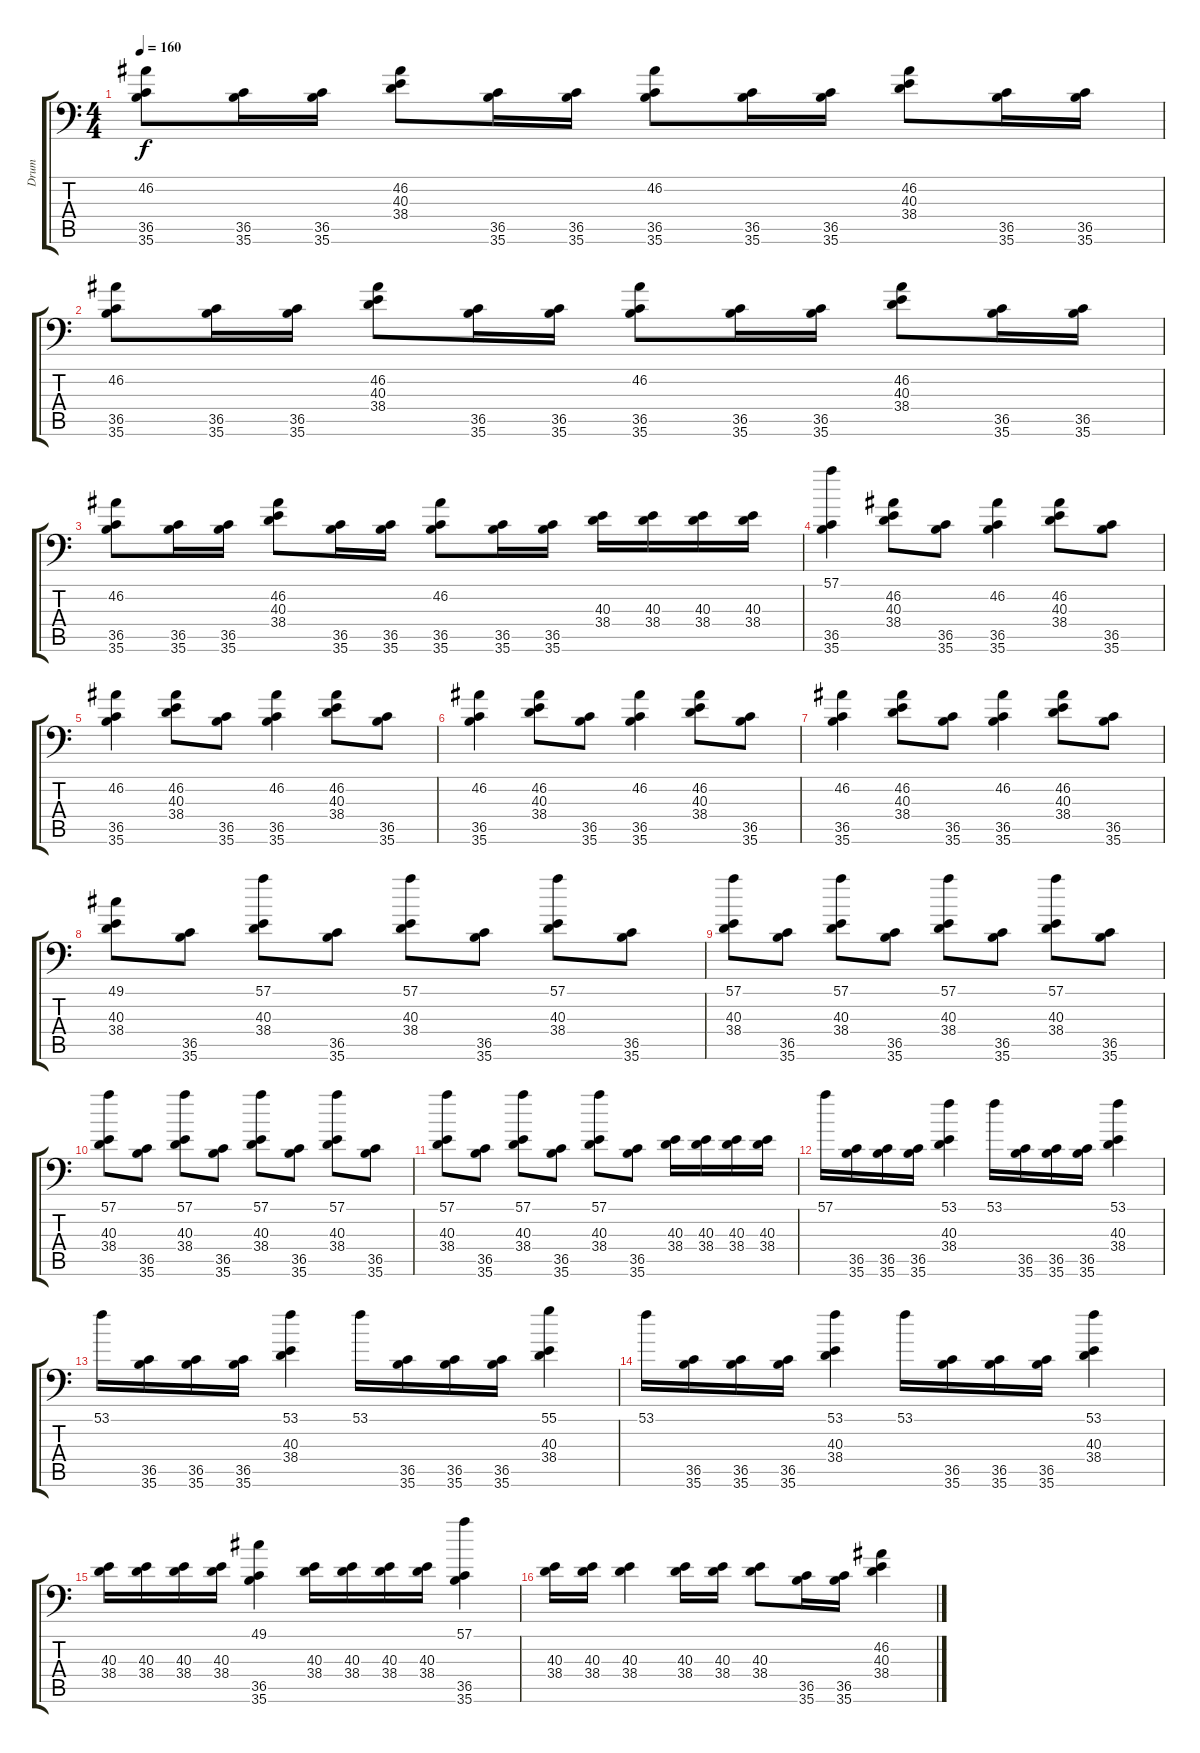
\track ("Drum" "Drum") {instrument acousticgrandpiano}
\staff {score tabs}
\tuning (C-1 C-1 C-1 C-1 C-1 C-1) {hide}
\ts (4 4)
\tempo 160
\clef f4
\ks c
(46.2 36.5 35.6).8{dy f} (36.5 35.6).16 (36.5 35.6).16 (46.2 40.3 38.4).8 (36.5 35.6).16 (36.5 35.6).16 (46.2 36.5 35.6).8 (36.5 35.6).16 (36.5 35.6).16 (46.2 40.3 38.4).8 (36.5 35.6).16 (36.5 35.6).16 |
(46.2 36.5 35.6).8 (36.5 35.6).16 (36.5 35.6).16 (46.2 40.3 38.4).8 (36.5 35.6).16 (36.5 35.6).16 (46.2 36.5 35.6).8 (36.5 35.6).16 (36.5 35.6).16 (46.2 40.3 38.4).8 (36.5 35.6).16 (36.5 35.6).16 |
(46.2 36.5 35.6).8 (36.5 35.6).16 (36.5 35.6).16 (46.2 40.3 38.4).8 (36.5 35.6).16 (36.5 35.6).16 (46.2 36.5 35.6).8 (36.5 35.6).16 (36.5 35.6).16 (40.3 38.4).16 (40.3 38.4).16 (40.3 38.4).16 (40.3 38.4).16 |
(57.1 36.5 35.6).4 (46.2 40.3 38.4).8 (36.5 35.6).8 (46.2 36.5 35.6).4 (46.2 40.3 38.4).8 (36.5 35.6).8 |
(46.2 36.5 35.6).4 (46.2 40.3 38.4).8 (36.5 35.6).8 (46.2 36.5 35.6).4 (46.2 40.3 38.4).8 (36.5 35.6).8 |
(46.2 36.5 35.6).4 (46.2 40.3 38.4).8 (36.5 35.6).8 (46.2 36.5 35.6).4 (46.2 40.3 38.4).8 (36.5 35.6).8 |
(46.2 36.5 35.6).4 (46.2 40.3 38.4).8 (36.5 35.6).8 (46.2 36.5 35.6).4 (46.2 40.3 38.4).8 (36.5 35.6).8 |
(49.1 40.3 38.4).8 (36.5 35.6).8 (57.1 40.3 38.4).8 (36.5 35.6).8 (57.1 40.3 38.4).8 (36.5 35.6).8 (57.1 40.3 38.4).8 (36.5 35.6).8 |
(57.1 40.3 38.4).8 (36.5 35.6).8 (57.1 40.3 38.4).8 (36.5 35.6).8 (57.1 40.3 38.4).8 (36.5 35.6).8 (57.1 40.3 38.4).8 (36.5 35.6).8 |
(57.1 40.3 38.4).8 (36.5 35.6).8 (57.1 40.3 38.4).8 (36.5 35.6).8 (57.1 40.3 38.4).8 (36.5 35.6).8 (57.1 40.3 38.4).8 (36.5 35.6).8 |
(57.1 40.3 38.4).8 (36.5 35.6).8 (57.1 40.3 38.4).8 (36.5 35.6).8 (57.1 40.3 38.4).8 (36.5 35.6).8 (40.3 38.4).16 (40.3 38.4).16 (40.3 38.4).16 (40.3 38.4).16 |
57.1.16 (36.5 35.6).16 (36.5 35.6).16 (36.5 35.6).16 (53.1 40.3 38.4).4 53.1.16 (36.5 35.6).16 (36.5 35.6).16 (36.5 35.6).16 (53.1 40.3 38.4).4 |
53.1.16 (36.5 35.6).16 (36.5 35.6).16 (36.5 35.6).16 (53.1 40.3 38.4).4 53.1.16 (36.5 35.6).16 (36.5 35.6).16 (36.5 35.6).16 (55.1 40.3 38.4).4 |
53.1.16 (36.5 35.6).16 (36.5 35.6).16 (36.5 35.6).16 (53.1 40.3 38.4).4 53.1.16 (36.5 35.6).16 (36.5 35.6).16 (36.5 35.6).16 (53.1 40.3 38.4).4 |
(40.3 38.4).16 (40.3 38.4).16 (40.3 38.4).16 (40.3 38.4).16 (49.1 36.5 35.6).4 (40.3 38.4).16 (40.3 38.4).16 (40.3 38.4).16 (40.3 38.4).16 (57.1 36.5 35.6).4 |
(40.3 38.4).16 (40.3 38.4).16 (40.3 38.4).4 (40.3 38.4).16 (40.3 38.4).16 (40.3 38.4).8 (36.5 35.6).16 (36.5 35.6).16 (46.2 40.3 38.4).4
